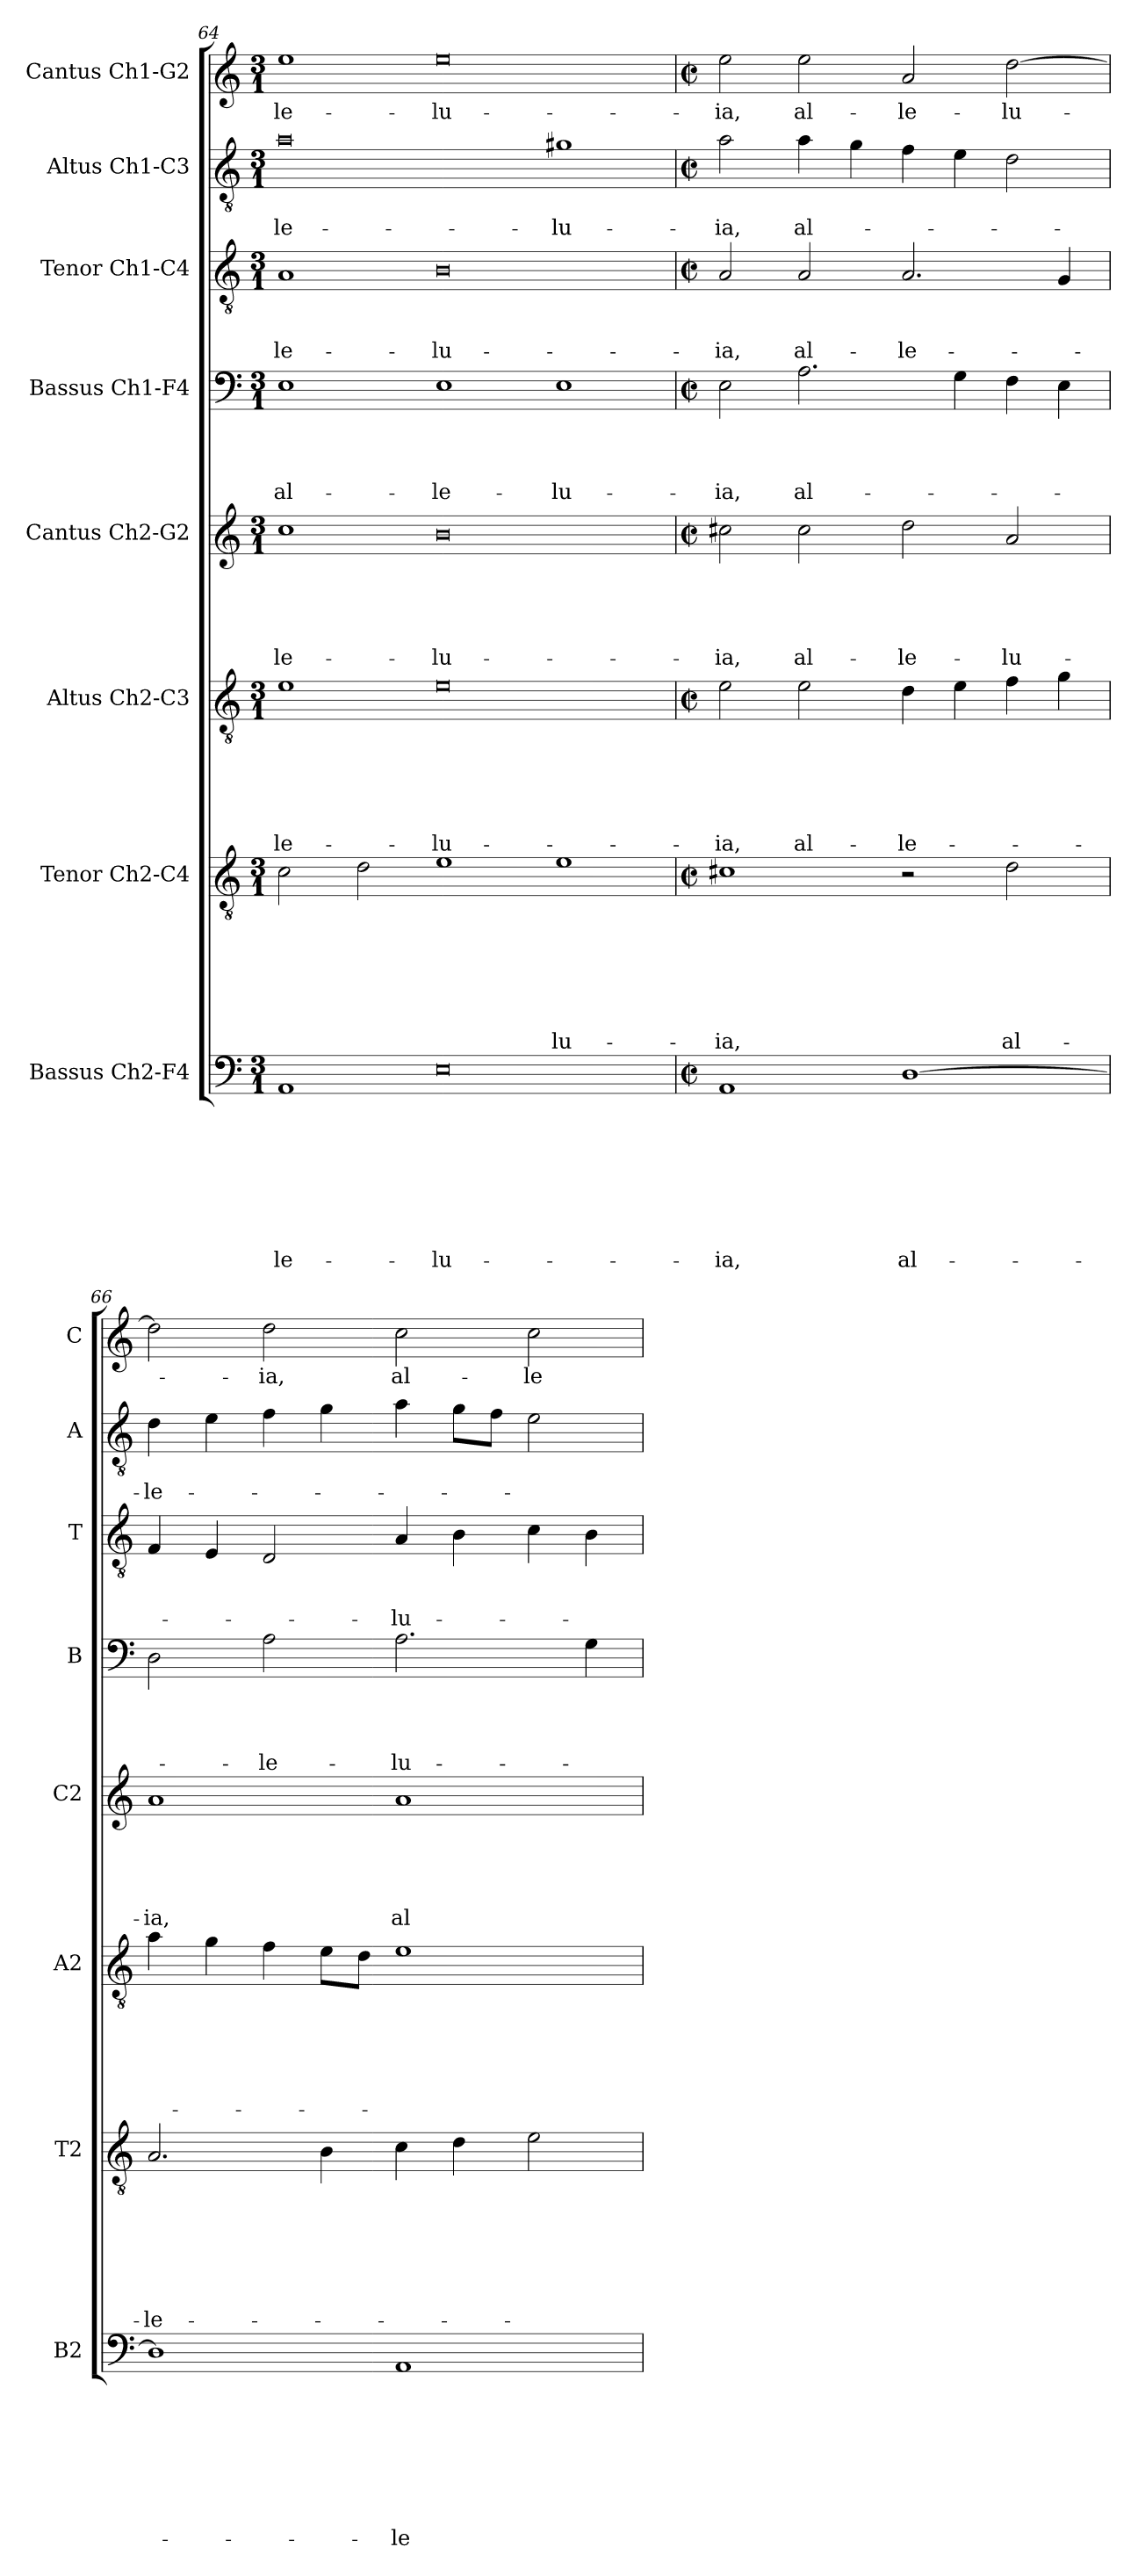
**kern	**text	**text	**text	**text	**text	**text	**text	**text	**kern	**text	**text	**text	**text	**text	**text	**text	**kern	**text	**text	**text	**text	**text	**text	**kern	**text	**text	**text	**text	**text	**kern	**text	**text	**text	**text	**kern	**text	**text	**text	**kern	**text	**text	**kern	**text
*part8	*part8	*part8	*part8	*part8	*part8	*part8	*part8	*part8	*part7	*part7	*part7	*part7	*part7	*part7	*part7	*part7	*part6	*part6	*part6	*part6	*part6	*part6	*part6	*part5	*part5	*part5	*part5	*part5	*part5	*part4	*part4	*part4	*part4	*part4	*part3	*part3	*part3	*part3	*part2	*part2	*part2	*part1	*part1
*staff8	*staff8	*staff8	*staff8	*staff8	*staff8	*staff8	*staff8	*staff8	*staff7	*staff7	*staff7	*staff7	*staff7	*staff7	*staff7	*staff7	*staff6	*staff6	*staff6	*staff6	*staff6	*staff6	*staff6	*staff5	*staff5	*staff5	*staff5	*staff5	*staff5	*staff4	*staff4	*staff4	*staff4	*staff4	*staff3	*staff3	*staff3	*staff3	*staff2	*staff2	*staff2	*staff1	*staff1
*I"Bassus Ch2-F4	*	*	*	*	*	*	*	*	*I"Tenor Ch2-C4	*	*	*	*	*	*	*	*I"Altus Ch2-C3	*	*	*	*	*	*	*I"Cantus Ch2-G2	*	*	*	*	*	*I"Bassus Ch1-F4	*	*	*	*	*I"Tenor Ch1-C4	*	*	*	*I"Altus Ch1-C3	*	*	*I"Cantus Ch1-G2	*
*I'B2	*	*	*	*	*	*	*	*	*I'T2	*	*	*	*	*	*	*	*I'A2	*	*	*	*	*	*	*I'C2	*	*	*	*	*	*I'B	*	*	*	*	*I'T	*	*	*	*I'A	*	*	*I'C	*
*clefF4	*	*	*	*	*	*	*	*	*clefGv2	*	*	*	*	*	*	*	*clefGv2	*	*	*	*	*	*	*clefG2	*	*	*	*	*	*clefF4	*	*	*	*	*clefGv2	*	*	*	*clefGv2	*	*	*clefG2	*
*k[]	*	*	*	*	*	*	*	*	*k[]	*	*	*	*	*	*	*	*k[]	*	*	*	*	*	*	*k[]	*	*	*	*	*	*k[]	*	*	*	*	*k[]	*	*	*	*k[]	*	*	*k[]	*
*C:	*	*	*	*	*	*	*	*	*C:	*	*	*	*	*	*	*	*C:	*	*	*	*	*	*	*C:	*	*	*	*	*	*C:	*	*	*	*	*C:	*	*	*	*C:	*	*	*C:	*
*M3/1	*	*	*	*	*	*	*	*	*M3/1	*	*	*	*	*	*	*	*M3/1	*	*	*	*	*	*	*M3/1	*	*	*	*	*	*M3/1	*	*	*	*	*M3/1	*	*	*	*M3/1	*	*	*M3/1	*
=64	=64	=64	=64	=64	=64	=64	=64	=64	=64	=64	=64	=64	=64	=64	=64	=64	=64	=64	=64	=64	=64	=64	=64	=64	=64	=64	=64	=64	=64	=64	=64	=64	=64	=64	=64	=64	=64	=64	=64	=64	=64	=64	=64
!	!	!	!	!	!	!	!	!LO:LY:b	!	!	!	!	!	!	!	!	!	!	!	!	!	!	!LO:LY:b	!	!	!	!	!	!LO:LY:b	!	!	!	!	!LO:LY:b	!	!	!	!LO:LY:b	!	!	!LO:LY:b	!	!LO:LY:b
1AA	.	.	.	.	.	.	.	-le-	2c\	.	.	.	.	.	.	.	1e	.	.	.	.	.	-le-	1cc	.	.	.	.	-le-	1E	.	.	.	al-	1A	.	.	-le-	0a	.	-le-	1ee	-le-
.	.	.	.	.	.	.	.	.	2d\	.	.	.	.	.	.	.	.	.	.	.	.	.	.	.	.	.	.	.	.	.	.	.	.	.	.	.	.	.	.	.	.	.	.
!	!	!	!	!	!	!	!	!LO:LY:b	!	!	!	!	!	!	!	!	!	!	!	!	!	!	!LO:LY:b	!	!	!	!	!	!LO:LY:b	!	!	!	!	!LO:LY:b	!	!	!	!LO:LY:b	!	!	!	!	!LO:LY:b
0E	.	.	.	.	.	.	.	-lu-	1e	.	.	.	.	.	.	.	0e	.	.	.	.	.	-lu-	0b	.	.	.	.	-lu-	1E	.	.	.	-le-	0B	.	.	-lu-	.	.	.	0ee	-lu-
!	!	!	!	!	!	!	!	!	!	!	!	!	!	!	!	!LO:LY:b	!	!	!	!	!	!	!	!	!	!	!	!	!	!	!	!	!	!LO:LY:b	!	!	!	!	!	!	!LO:LY:b	!	!
.	.	.	.	.	.	.	.	.	1e	.	.	.	.	.	.	-lu-	.	.	.	.	.	.	.	.	.	.	.	.	.	1E	.	.	.	-lu-	.	.	.	.	1g#X	.	-lu-	.	.
=65	=65	=65	=65	=65	=65	=65	=65	=65	=65	=65	=65	=65	=65	=65	=65	=65	=65	=65	=65	=65	=65	=65	=65	=65	=65	=65	=65	=65	=65	=65	=65	=65	=65	=65	=65	=65	=65	=65	=65	=65	=65	=65	=65
*M2/2	*	*	*	*	*	*	*	*	*M2/2	*	*	*	*	*	*	*	*M2/2	*	*	*	*	*	*	*M2/2	*	*	*	*	*	*M2/2	*	*	*	*	*M2/2	*	*	*	*M2/2	*	*	*M2/2	*
*met(c|)	*	*	*	*	*	*	*	*	*met(c|)	*	*	*	*	*	*	*	*met(c|)	*	*	*	*	*	*	*met(c|)	*	*	*	*	*	*met(c|)	*	*	*	*	*met(c|)	*	*	*	*met(c|)	*	*	*met(c|)	*
!	!	!	!	!	!	!	!	!LO:LY:b	!	!	!	!	!	!	!	!LO:LY:b	!	!	!	!	!	!	!LO:LY:b	!	!	!	!	!	!LO:LY:b	!	!	!	!	!LO:LY:b	!	!	!	!LO:LY:b	!	!	!LO:LY:b	!	!LO:LY:b
1AA	.	.	.	.	.	.	.	-ia,	1c#X	.	.	.	.	.	.	-ia,	2e\	.	.	.	.	.	-ia,	2cc#X\	.	.	.	.	-ia,	2E\	.	.	.	-ia,	2A/	.	.	-ia,	2a\	.	-ia,	2ee\	-ia,
!	!	!	!	!	!	!	!	!	!	!	!	!	!	!	!	!	!	!	!	!	!	!	!LO:LY:b	!	!	!	!	!	!LO:LY:b	!	!	!	!	!LO:LY:b	!	!	!	!LO:LY:b	!	!	!LO:LY:b	!	!LO:LY:b
.	.	.	.	.	.	.	.	.	.	.	.	.	.	.	.	.	2e\	.	.	.	.	.	al-	2cc#\	.	.	.	.	al-	2.A\	.	.	.	al-	2A/	.	.	al-	4a\	.	al-	2ee\	al-
.	.	.	.	.	.	.	.	.	.	.	.	.	.	.	.	.	.	.	.	.	.	.	.	.	.	.	.	.	.	.	.	.	.	.	.	.	.	.	4g\	.	.	.	.
!	!	!	!	!	!	!	!	!LO:LY:b	!	!	!	!	!	!	!	!	!	!	!	!	!	!	!LO:LY:b	!	!	!	!	!	!LO:LY:b	!	!	!	!	!	!	!	!	!LO:LY:b	!	!	!	!	!LO:LY:b
[1D	.	.	.	.	.	.	.	al-	2r	.	.	.	.	.	.	.	4d\	.	.	.	.	.	-le-	2dd\	.	.	.	.	-le-	.	.	.	.	.	2.A/	.	.	-le-	4f\	.	.	2a/	-le-
.	.	.	.	.	.	.	.	.	.	.	.	.	.	.	.	.	4e\	.	.	.	.	.	.	.	.	.	.	.	.	4G\	.	.	.	.	.	.	.	.	4e\	.	.	.	.
!	!	!	!	!	!	!	!	!	!	!	!	!	!	!	!	!LO:LY:b	!	!	!	!	!	!	!	!	!	!	!	!	!LO:LY:b	!	!	!	!	!	!	!	!	!	!	!	!	!	!LO:LY:b
.	.	.	.	.	.	.	.	.	2d\	.	.	.	.	.	.	al-	4f\	.	.	.	.	.	.	2a/	.	.	.	.	-lu-	4F\	.	.	.	.	.	.	.	.	2d\	.	.	[2dd\	-lu-
.	.	.	.	.	.	.	.	.	.	.	.	.	.	.	.	.	4g\	.	.	.	.	.	.	.	.	.	.	.	.	4E\	.	.	.	.	4G/	.	.	.	.	.	.	.	.
!!LO:LB:g=z
=66	=66	=66	=66	=66	=66	=66	=66	=66	=66	=66	=66	=66	=66	=66	=66	=66	=66	=66	=66	=66	=66	=66	=66	=66	=66	=66	=66	=66	=66	=66	=66	=66	=66	=66	=66	=66	=66	=66	=66	=66	=66	=66	=66
!	!	!	!	!	!	!	!	!	!	!	!	!	!	!	!	!LO:LY:b	!	!	!	!	!	!	!	!	!	!	!	!	!LO:LY:b	!	!	!	!	!	!	!	!	!	!	!	!LO:LY:b	!	!
1D]	.	.	.	.	.	.	.	.	2.A/	.	.	.	.	.	.	-le-	4a\	.	.	.	.	.	.	1a	.	.	.	.	-ia,	2D\	.	.	.	.	4F/	.	.	.	4d\	.	-le-	2dd\]	.
.	.	.	.	.	.	.	.	.	.	.	.	.	.	.	.	.	4g\	.	.	.	.	.	.	.	.	.	.	.	.	.	.	.	.	.	4E/	.	.	.	4e\	.	.	.	.
!	!	!	!	!	!	!	!	!	!	!	!	!	!	!	!	!	!	!	!	!	!	!	!	!	!	!	!	!	!	!	!	!	!	!LO:LY:b	!	!	!	!	!	!	!	!	!LO:LY:b
.	.	.	.	.	.	.	.	.	.	.	.	.	.	.	.	.	4f\	.	.	.	.	.	.	.	.	.	.	.	.	2A\	.	.	.	-le-	2D/	.	.	.	4f\	.	.	2dd\	-ia,
.	.	.	.	.	.	.	.	.	4B\	.	.	.	.	.	.	.	8e\L	.	.	.	.	.	.	.	.	.	.	.	.	.	.	.	.	.	.	.	.	.	4g\	.	.	.	.
.	.	.	.	.	.	.	.	.	.	.	.	.	.	.	.	.	8d\J	.	.	.	.	.	.	.	.	.	.	.	.	.	.	.	.	.	.	.	.	.	.	.	.	.	.
!	!	!	!	!	!	!	!	!LO:LY:b	!	!	!	!	!	!	!	!	!	!	!	!	!	!	!	!	!	!	!	!	!LO:LY:b	!	!	!	!	!LO:LY:b	!	!	!	!LO:LY:b	!	!	!	!	!LO:LY:b
1AA	.	.	.	.	.	.	.	-le-	4c\	.	.	.	.	.	.	.	1e	.	.	.	.	.	.	1a	.	.	.	.	al-	2.A\	.	.	.	-lu-	4A/	.	.	-lu-	4a\	.	.	2cc\	al-
.	.	.	.	.	.	.	.	.	4d\	.	.	.	.	.	.	.	.	.	.	.	.	.	.	.	.	.	.	.	.	.	.	.	.	.	4B\	.	.	.	8g\L	.	.	.	.
.	.	.	.	.	.	.	.	.	.	.	.	.	.	.	.	.	.	.	.	.	.	.	.	.	.	.	.	.	.	.	.	.	.	.	.	.	.	.	8f\J	.	.	.	.
!	!	!	!	!	!	!	!	!	!	!	!	!	!	!	!	!	!	!	!	!	!	!	!	!	!	!	!	!	!	!	!	!	!	!	!	!	!	!	!	!	!	!	!LO:LY:b
.	.	.	.	.	.	.	.	.	2e\	.	.	.	.	.	.	.	.	.	.	.	.	.	.	.	.	.	.	.	.	.	.	.	.	.	4c\	.	.	.	2e\	.	.	2cc\	-le-
.	.	.	.	.	.	.	.	.	.	.	.	.	.	.	.	.	.	.	.	.	.	.	.	.	.	.	.	.	.	4G\	.	.	.	.	4B\	.	.	.	.	.	.	.	.
=	=	=	=	=	=	=	=	=	=	=	=	=	=	=	=	=	=	=	=	=	=	=	=	=	=	=	=	=	=	=	=	=	=	=	=	=	=	=	=	=	=	=	=
*-	*-	*-	*-	*-	*-	*-	*-	*-	*-	*-	*-	*-	*-	*-	*-	*-	*-	*-	*-	*-	*-	*-	*-	*-	*-	*-	*-	*-	*-	*-	*-	*-	*-	*-	*-	*-	*-	*-	*-	*-	*-	*-	*-
